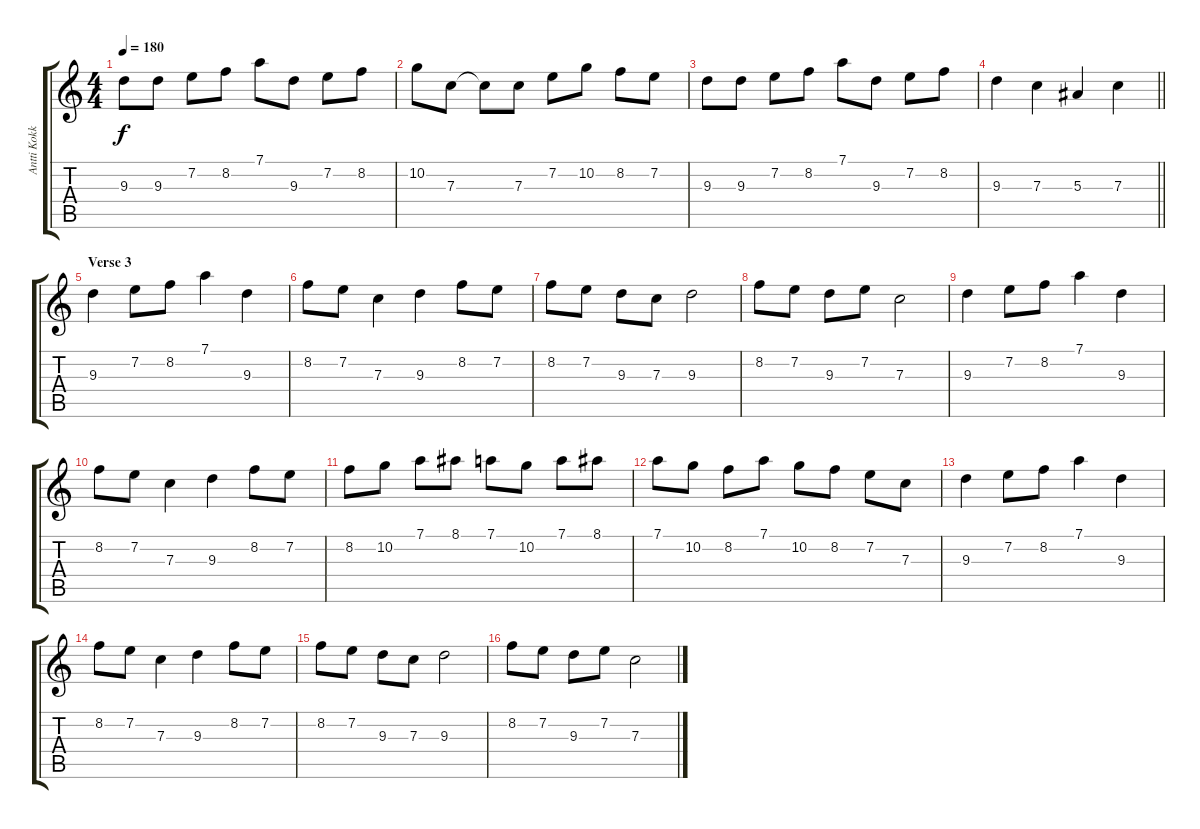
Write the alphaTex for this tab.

\track ("Antti Kokko - Lead Guitar" "Antti Kokk") {instrument distortionguitar}
\staff {score tabs}
\tuning (D4 A3 F3 C3 G2 D2) {hide}
\ts (4 4)
\tempo 180
\clef g2
\ks c
9.3.8{dy f} 9.3.8 7.2.8 8.2.8 7.1.8 9.3.8 7.2.8 8.2.8 |
10.2.8 7.3.8 7.3{t}.8 7.3.8 7.2.8 10.2.8 8.2.8 7.2.8 |
9.3.8 9.3.8 7.2.8 8.2.8 7.1.8 9.3.8 7.2.8 8.2.8 |
\barLineRight lightlight
9.3.4 7.3.4 5.3.4 7.3.4 |
\section ("" "Verse 3")
9.3.4 7.2.8 8.2.8 7.1.4 9.3.4 |
8.2.8 7.2.8 7.3.4 9.3.4 8.2.8 7.2.8 |
8.2.8 7.2.8 9.3.8 7.3.8 9.3.2 |
8.2.8 7.2.8 9.3.8 7.2.8 7.3.2 |
9.3.4 7.2.8 8.2.8 7.1.4 9.3.4 |
8.2.8 7.2.8 7.3.4 9.3.4 8.2.8 7.2.8 |
8.2.8 10.2.8 7.1.8 8.1.8 7.1.8 10.2.8 7.1.8 8.1.8 |
7.1.8 10.2.8 8.2.8 7.1.8 10.2.8 8.2.8 7.2.8 7.3.8 |
9.3.4 7.2.8 8.2.8 7.1.4 9.3.4 |
8.2.8 7.2.8 7.3.4 9.3.4 8.2.8 7.2.8 |
8.2.8 7.2.8 9.3.8 7.3.8 9.3.2 |
8.2.8 7.2.8 9.3.8 7.2.8 7.3.2
